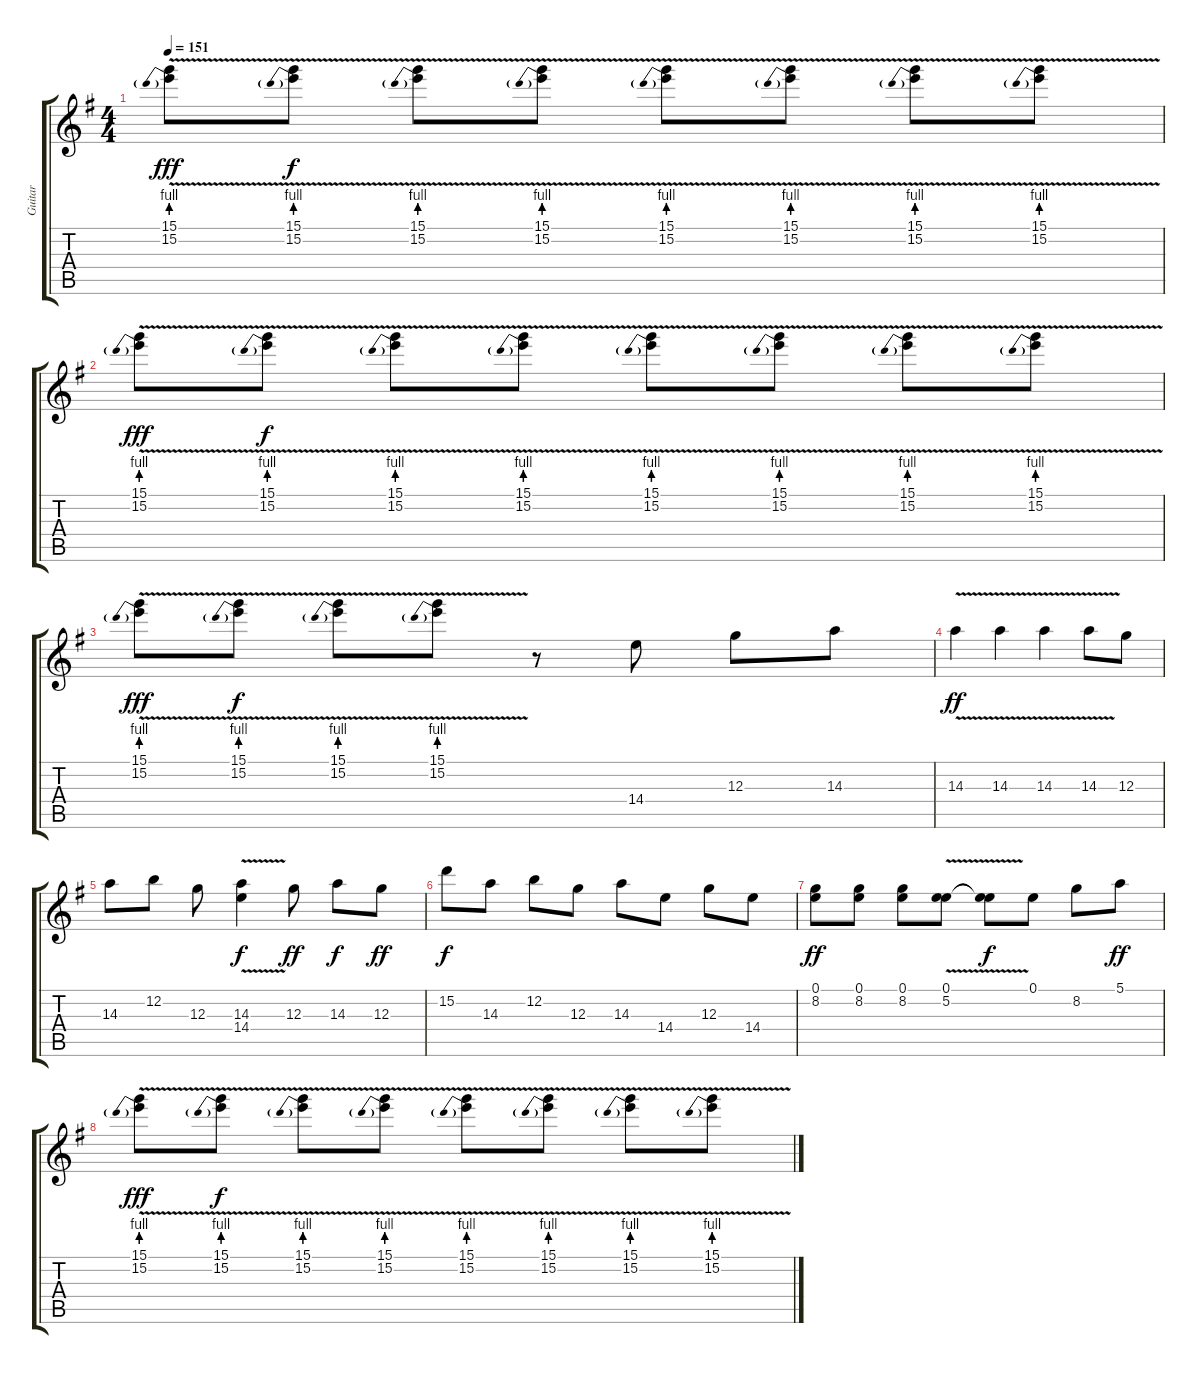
\track ("Guitar" "Guitar") {instrument distortionguitar}
\staff {score tabs}
\tuning (E4 B3 G3 D3 A2 E2) {hide}
\ts (4 4)
\tempo 151
\clef g2
\ks eminor
(15.1 15.2{be (prebend 0 4 60 4) v}).8{dy fff} (15.1 15.2{be (prebend 0 4 60 4) v}).8{dy f} (15.1 15.2{be (prebend 0 4 60 4) v}).8 (15.1 15.2{be (prebend 0 4 60 4) v}).8 (15.1 15.2{be (prebend 0 4 60 4) v}).8 (15.1 15.2{be (prebend 0 4 60 4) v}).8 (15.1 15.2{be (prebend 0 4 60 4) v}).8 (15.1 15.2{be (prebend 0 4 60 4) v}).8 |
(15.1 15.2{be (prebend 0 4 60 4) v}).8{dy fff} (15.1 15.2{be (prebend 0 4 60 4) v}).8{dy f} (15.1 15.2{be (prebend 0 4 60 4) v}).8 (15.1 15.2{be (prebend 0 4 60 4) v}).8 (15.1 15.2{be (prebend 0 4 60 4) v}).8 (15.1 15.2{be (prebend 0 4 60 4) v}).8 (15.1 15.2{be (prebend 0 4 60 4) v}).8 (15.1 15.2{be (prebend 0 4 60 4) v}).8 |
(15.1 15.2{be (prebend 0 4 60 4) v}).8{dy fff} (15.1 15.2{be (prebend 0 4 60 4) v}).8{dy f} (15.1 15.2{be (prebend 0 4 60 4) v}).8 (15.1 15.2{be (prebend 0 4 60 4) v}).8 r.8 14.4.8 12.3.8 14.3.8 |
14.3{v}.4{dy ff volume 12} 14.3{v}.4 14.3{v}.4 14.3{v}.8 12.3.8 |
14.3.8 12.2.8 12.3.8 (14.3{v} 14.4{v}).4{dy f} 12.3.8{dy ff} 14.3.8{dy f} 12.3.8{dy ff} |
15.2.8{dy f volume 10} 14.3.8 12.2.8 12.3.8 14.3.8 14.4.8 12.3.8 14.4.8 |
(0.1 8.2).8{dy ff} (0.1 8.2).8 (0.1 8.2).8 (0.1 5.2{v}).8 (0.1{t} 5.2{t}).8{dy f} 0.1.8 8.2.8 5.1.8{dy ff} |
(15.1 15.2{be (prebend 0 4 60 4) v}).8{dy fff volume 8} (15.1 15.2{be (prebend 0 4 60 4) v}).8{dy f} (15.1 15.2{be (prebend 0 4 60 4) v}).8 (15.1 15.2{be (prebend 0 4 60 4) v}).8 (15.1 15.2{be (prebend 0 4 60 4) v}).8 (15.1 15.2{be (prebend 0 4 60 4) v}).8 (15.1 15.2{be (prebend 0 4 60 4) v}).8 (15.1 15.2{be (prebend 0 4 60 4) v}).8
